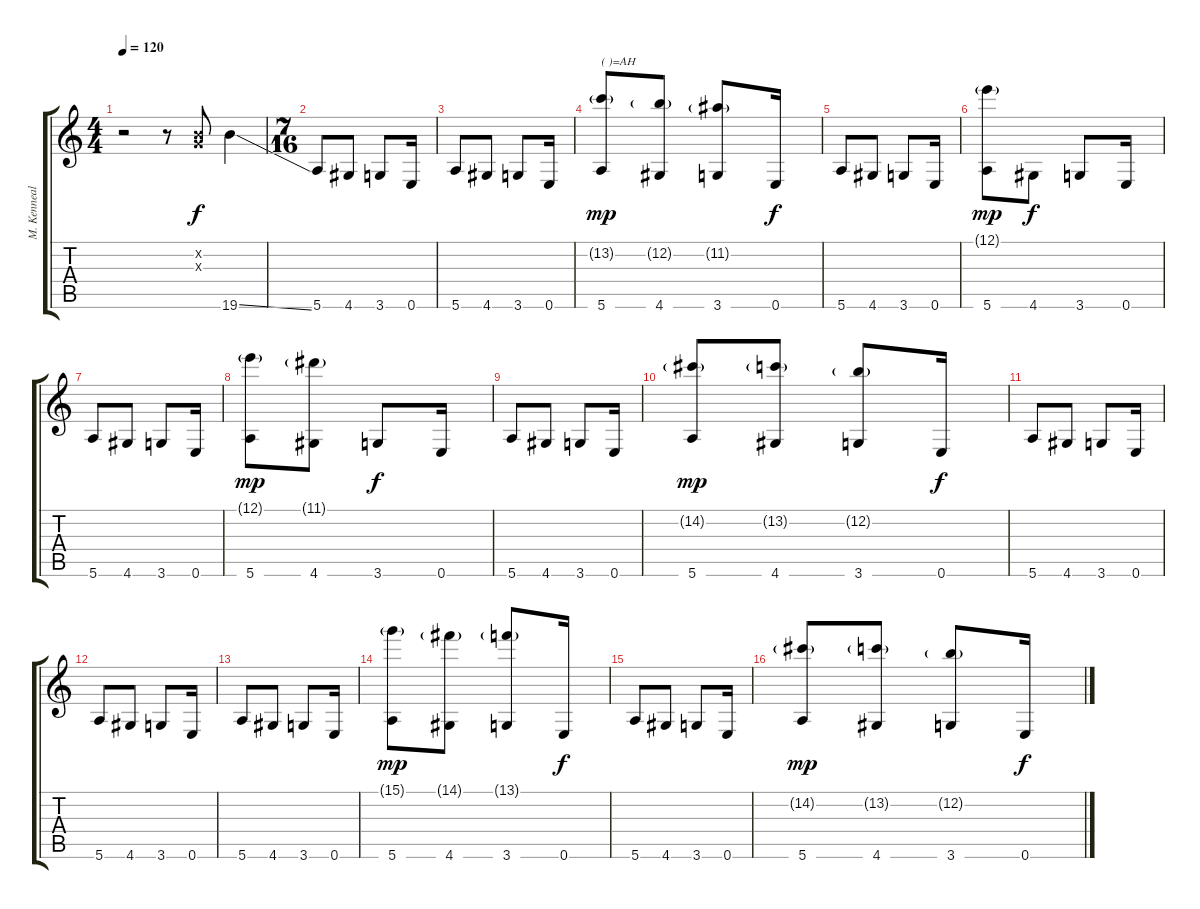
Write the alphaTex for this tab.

\track ("M. Kennealy" "M. Kenneal") {instrument distortionguitar}
\staff {score tabs}
\tuning (E4 B3 G3 D3 A2 E2) {hide}
\ts (4 4)
\tempo 120
\clef g2
\ks c
r.2{dy f instrument distortionguitar} r.8 (0.2{x} 0.3{x}).8 19.6{ss}.4 |
\ts (7 16)
5.6.8 4.6.8 3.6.8 0.6.16 |
5.6.8 4.6.8 3.6.8 0.6.16 |
(13.2{g} 5.6).8{txt "( )=AH" dy mp} (12.2{g} 4.6).8 (11.2{g} 3.6).8 0.6.16{dy f} |
5.6.8 4.6.8 3.6.8 0.6.16 |
(12.1{g} 5.6).8{dy mp} 4.6.8{dy f} 3.6.8 0.6.16 |
5.6.8 4.6.8 3.6.8 0.6.16 |
(12.1{g} 5.6).8{dy mp} (11.1{g} 4.6).8 3.6.8{dy f} 0.6.16 |
5.6.8 4.6.8 3.6.8 0.6.16 |
(14.2{g} 5.6).8{dy mp} (13.2{g} 4.6).8 (12.2{g} 3.6).8 0.6.16{dy f} |
5.6.8 4.6.8 3.6.8 0.6.16 |
5.6.8 4.6.8 3.6.8 0.6.16 |
5.6.8 4.6.8 3.6.8 0.6.16 |
(15.1{g} 5.6).8{dy mp} (14.1{g} 4.6).8 (13.1{g} 3.6).8 0.6.16{dy f} |
5.6.8 4.6.8 3.6.8 0.6.16 |
(14.2{g} 5.6).8{dy mp} (13.2{g} 4.6).8 (12.2{g} 3.6).8 0.6.16{dy f}
